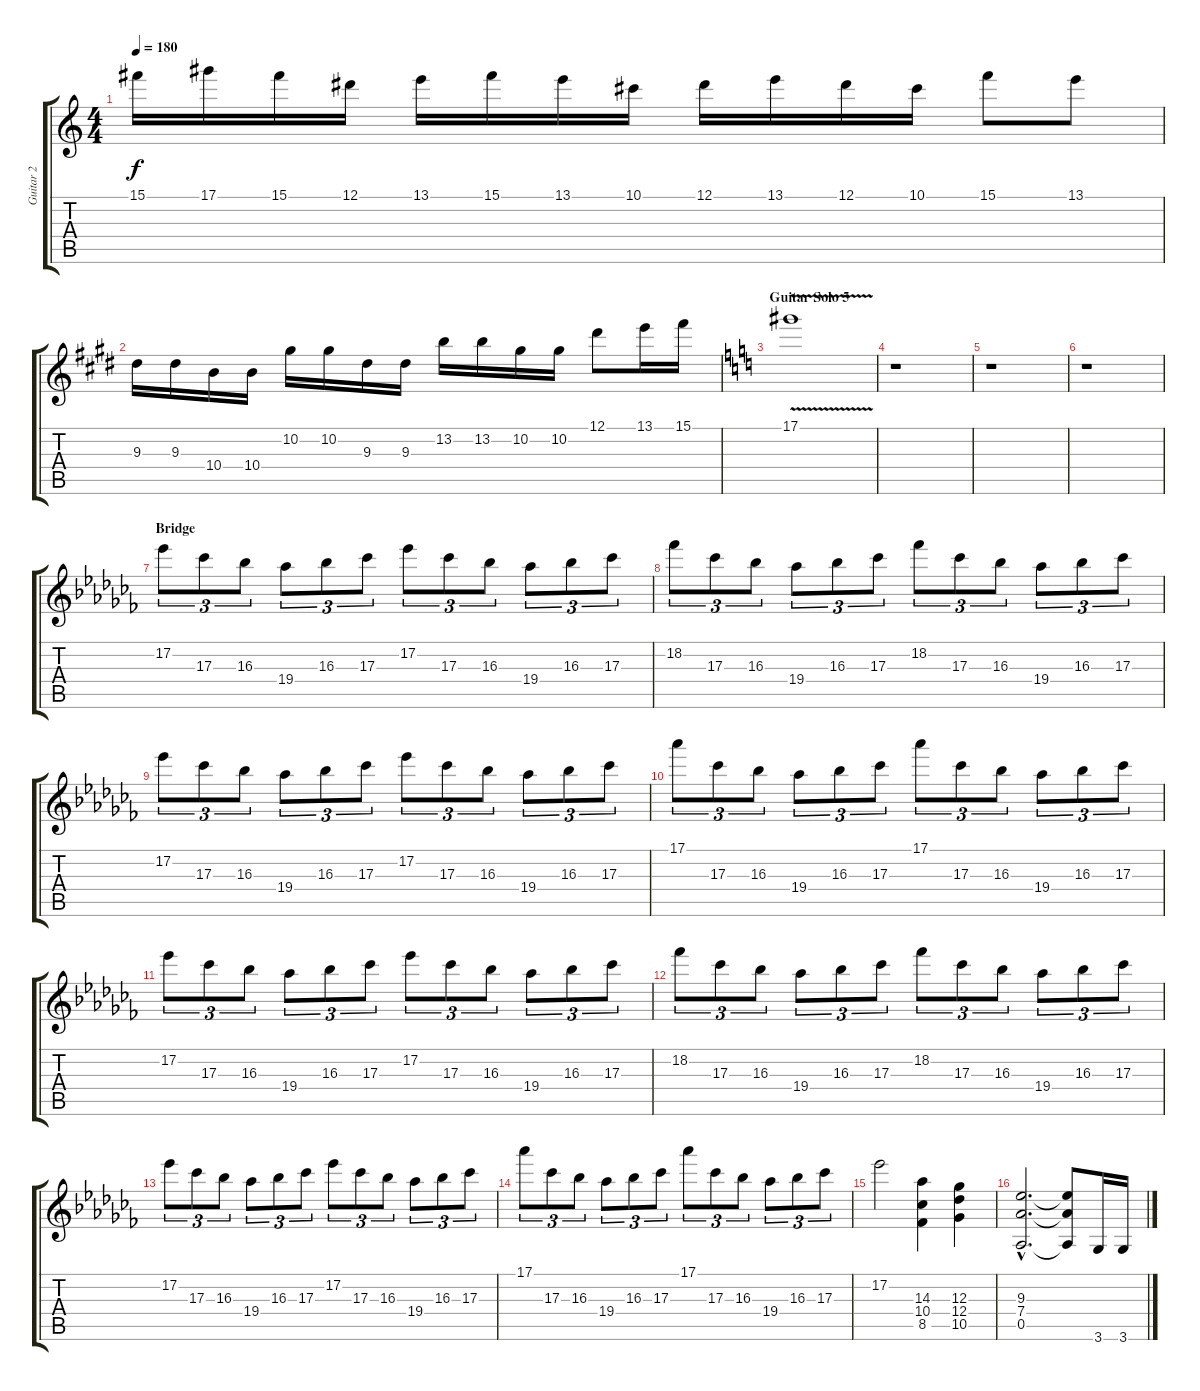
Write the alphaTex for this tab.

\track ("Guitar 2" "Guitar 2") {instrument distortionguitar}
\staff {score tabs}
\tuning (Eb4 Bb3 Gb3 Db3 Ab2 Eb2) {hide}
\ts (4 4)
\tempo 180
\clef g2
\ks c
15.1.16{dy f} 17.1.16 15.1.16 12.1.16 13.1.16 15.1.16 13.1.16 10.1.16 12.1.16 13.1.16 12.1.16 10.1.16 15.1.8 13.1.8 |
\ks c#minor
9.3.16 9.3.16 10.4.16 10.4.16 10.2.16 10.2.16 9.3.16 9.3.16 13.2.16 13.2.16 10.2.16 10.2.16 12.1.8 13.1.16 15.1.16 |
\section ("" "Guitar Solo 5")
\ks c
17.1{v}.1 |
r.1 |
r.1 |
r.1 |
\section ("" "Bridge")
\ks abminor
17.2.8{tu (3 2)} 17.3.8{tu (3 2)} 16.3.8{tu (3 2)} 19.4.8{tu (3 2)} 16.3.8{tu (3 2)} 17.3.8{tu (3 2)} 17.2.8{tu (3 2)} 17.3.8{tu (3 2)} 16.3.8{tu (3 2)} 19.4.8{tu (3 2)} 16.3.8{tu (3 2)} 17.3.8{tu (3 2)} |
18.2.8{tu (3 2)} 17.3.8{tu (3 2)} 16.3.8{tu (3 2)} 19.4.8{tu (3 2)} 16.3.8{tu (3 2)} 17.3.8{tu (3 2)} 18.2.8{tu (3 2)} 17.3.8{tu (3 2)} 16.3.8{tu (3 2)} 19.4.8{tu (3 2)} 16.3.8{tu (3 2)} 17.3.8{tu (3 2)} |
17.2.8{tu (3 2)} 17.3.8{tu (3 2)} 16.3.8{tu (3 2)} 19.4.8{tu (3 2)} 16.3.8{tu (3 2)} 17.3.8{tu (3 2)} 17.2.8{tu (3 2)} 17.3.8{tu (3 2)} 16.3.8{tu (3 2)} 19.4.8{tu (3 2)} 16.3.8{tu (3 2)} 17.3.8{tu (3 2)} |
17.1.8{tu (3 2)} 17.3.8{tu (3 2)} 16.3.8{tu (3 2)} 19.4.8{tu (3 2)} 16.3.8{tu (3 2)} 17.3.8{tu (3 2)} 17.1.8{tu (3 2)} 17.3.8{tu (3 2)} 16.3.8{tu (3 2)} 19.4.8{tu (3 2)} 16.3.8{tu (3 2)} 17.3.8{tu (3 2)} |
17.2.8{tu (3 2)} 17.3.8{tu (3 2)} 16.3.8{tu (3 2)} 19.4.8{tu (3 2)} 16.3.8{tu (3 2)} 17.3.8{tu (3 2)} 17.2.8{tu (3 2)} 17.3.8{tu (3 2)} 16.3.8{tu (3 2)} 19.4.8{tu (3 2)} 16.3.8{tu (3 2)} 17.3.8{tu (3 2)} |
18.2.8{tu (3 2)} 17.3.8{tu (3 2)} 16.3.8{tu (3 2)} 19.4.8{tu (3 2)} 16.3.8{tu (3 2)} 17.3.8{tu (3 2)} 18.2.8{tu (3 2)} 17.3.8{tu (3 2)} 16.3.8{tu (3 2)} 19.4.8{tu (3 2)} 16.3.8{tu (3 2)} 17.3.8{tu (3 2)} |
17.2.8{tu (3 2)} 17.3.8{tu (3 2)} 16.3.8{tu (3 2)} 19.4.8{tu (3 2)} 16.3.8{tu (3 2)} 17.3.8{tu (3 2)} 17.2.8{tu (3 2)} 17.3.8{tu (3 2)} 16.3.8{tu (3 2)} 19.4.8{tu (3 2)} 16.3.8{tu (3 2)} 17.3.8{tu (3 2)} |
17.1.8{tu (3 2)} 17.3.8{tu (3 2)} 16.3.8{tu (3 2)} 19.4.8{tu (3 2)} 16.3.8{tu (3 2)} 17.3.8{tu (3 2)} 17.1.8{tu (3 2)} 17.3.8{tu (3 2)} 16.3.8{tu (3 2)} 19.4.8{tu (3 2)} 16.3.8{tu (3 2)} 17.3.8{tu (3 2)} |
17.2.2 (14.3 10.4 8.5).4 (12.3 12.4 10.5).4 |
(9.3{hac} 7.4{hac} 0.5{hac}).2{d} (9.3{t} 7.4{t} 0.5{t}).8 3.6.16 3.6.16
